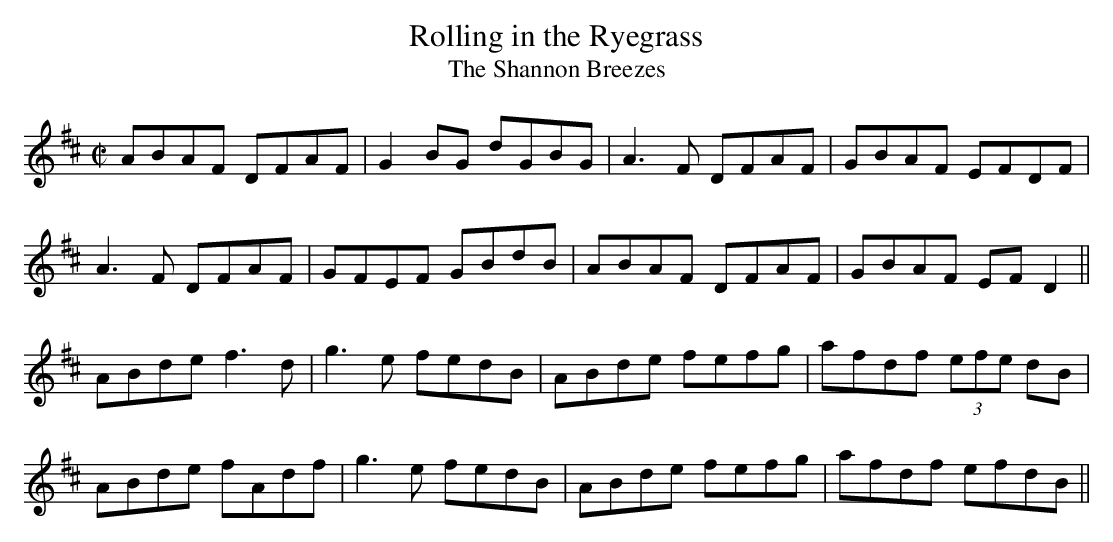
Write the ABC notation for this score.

X:1
T:Rolling in the Ryegrass
T:Shannon Breezes, The
M:C|
K:D
ABAF DFAF|G2BG dGBG|A3F DFAF|GBAF EFDF|
A3F DFAF|GFEF GBdB|ABAF DFAF|GBAF EFD2||
ABde f3d|g3e fedB|ABde fefg|afdf (3efe dB|
ABde fAdf|g3e fedB|ABde fefg|afdf efdB||
